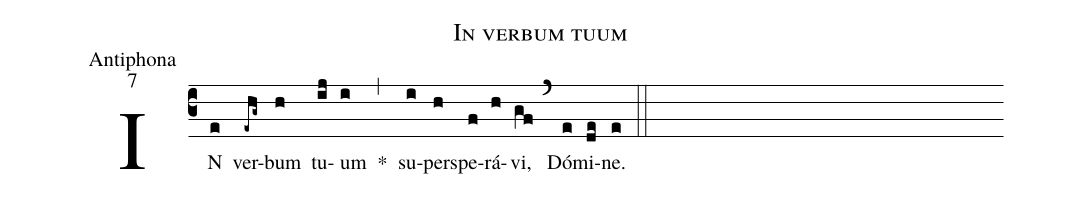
name:In verbum tuum;
office-part:Antiphona;
mode:7;
%%
(c3) IN(e) ver(-ehg~)bum(h) tu(ij)um(i) *(,) su(i)per(h)spe(f)rá(h)vi,(gf) (`) Dó(e)mi(de)ne.(e) (::)
